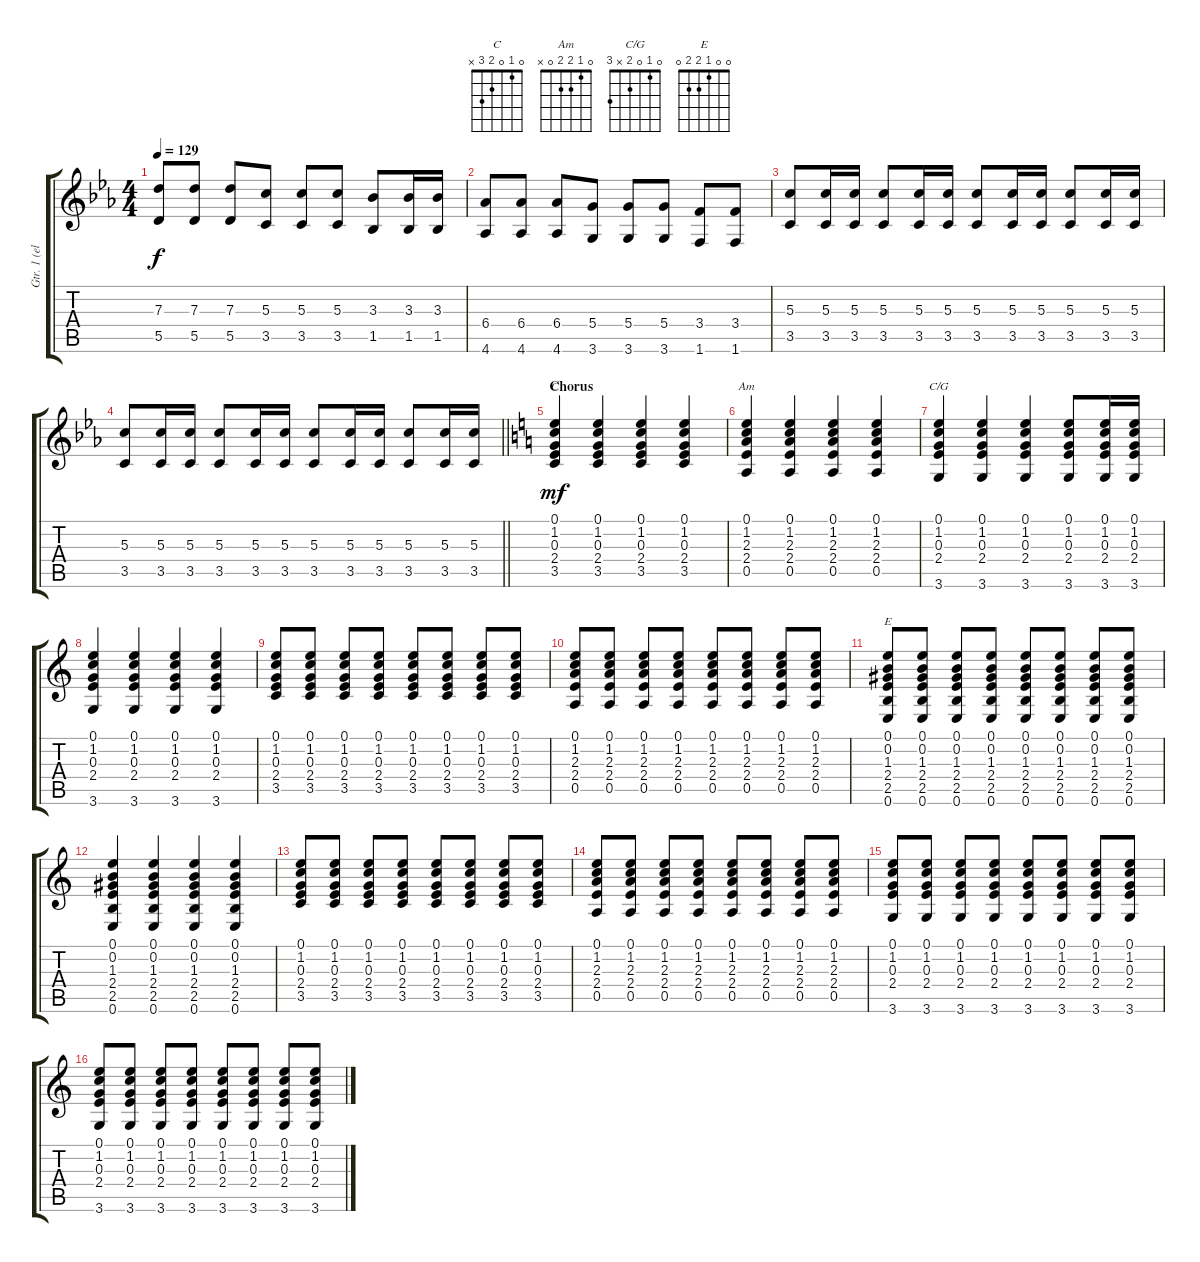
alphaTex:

\track ("Gtr. 1 (elec.)" "Gtr. 1 (el") {instrument overdrivenguitar}
\staff {score tabs}
\tuning (E4 B3 G3 D3 A2 E2) {hide}
\chord ("C" 0 1 0 2 3 x)
\chord ("Am" 0 1 2 2 0 x)
\chord ("C/G" 0 1 0 2 x 3)
\chord ("E" 0 0 1 2 2 0)
\ts (4 4)
\tempo 129
\clef g2
\ks eb
(7.3 5.5).8{dy f} (7.3 5.5).8 (7.3 5.5).8 (5.3 3.5).8 (5.3 3.5).8 (5.3 3.5).8 (3.3 1.5).8 (3.3 1.5).16 (3.3 1.5).16 |
(6.4 4.6).8 (6.4 4.6).8 (6.4 4.6).8 (5.4 3.6).8 (5.4 3.6).8 (5.4 3.6).8 (3.4 1.6).8 (3.4 1.6).8 |
(5.3 3.5).8 (5.3 3.5).16 (5.3 3.5).16 (5.3 3.5).8 (5.3 3.5).16 (5.3 3.5).16 (5.3 3.5).8 (5.3 3.5).16 (5.3 3.5).16 (5.3 3.5).8 (5.3 3.5).16 (5.3 3.5).16 |
\barLineRight lightlight
(5.3 3.5).8 (5.3 3.5).16 (5.3 3.5).16 (5.3 3.5).8 (5.3 3.5).16 (5.3 3.5).16 (5.3 3.5).8 (5.3 3.5).16 (5.3 3.5).16 (5.3 3.5).8 (5.3 3.5).16 (5.3 3.5).16 |
\section ("" "Chorus")
\ks c
(0.1 1.2 0.3 2.4 3.5).4{ch "C" dy mf} (0.1 1.2 0.3 2.4 3.5).4 (0.1 1.2 0.3 2.4 3.5).4 (0.1 1.2 0.3 2.4 3.5).4 |
(0.1 1.2 2.3 2.4 0.5).4{ch "Am"} (0.1 1.2 2.3 2.4 0.5).4 (0.1 1.2 2.3 2.4 0.5).4 (0.1 1.2 2.3 2.4 0.5).4 |
(0.1 1.2 0.3 2.4 3.6).4{ch "C/G"} (0.1 1.2 0.3 2.4 3.6).4 (0.1 1.2 0.3 2.4 3.6).4 (0.1 1.2 0.3 2.4 3.6).8 (0.1 1.2 0.3 2.4 3.6).16 (0.1 1.2 0.3 2.4 3.6).16 |
(0.1 1.2 0.3 2.4 3.6).4 (0.1 1.2 0.3 2.4 3.6).4 (0.1 1.2 0.3 2.4 3.6).4 (0.1 1.2 0.3 2.4 3.6).4 |
(0.1 1.2 0.3 2.4 3.5).8 (0.1 1.2 0.3 2.4 3.5).8 (0.1 1.2 0.3 2.4 3.5).8 (0.1 1.2 0.3 2.4 3.5).8 (0.1 1.2 0.3 2.4 3.5).8 (0.1 1.2 0.3 2.4 3.5).8 (0.1 1.2 0.3 2.4 3.5).8 (0.1 1.2 0.3 2.4 3.5).8 |
(0.1 1.2 2.3 2.4 0.5).8 (0.1 1.2 2.3 2.4 0.5).8 (0.1 1.2 2.3 2.4 0.5).8 (0.1 1.2 2.3 2.4 0.5).8 (0.1 1.2 2.3 2.4 0.5).8 (0.1 1.2 2.3 2.4 0.5).8 (0.1 1.2 2.3 2.4 0.5).8 (0.1 1.2 2.3 2.4 0.5).8 |
(0.1 0.2 1.3 2.4 2.5 0.6).8{ch "E"} (0.1 0.2 1.3 2.4 2.5 0.6).8 (0.1 0.2 1.3 2.4 2.5 0.6).8 (0.1 0.2 1.3 2.4 2.5 0.6).8 (0.1 0.2 1.3 2.4 2.5 0.6).8 (0.1 0.2 1.3 2.4 2.5 0.6).8 (0.1 0.2 1.3 2.4 2.5 0.6).8 (0.1 0.2 1.3 2.4 2.5 0.6).8 |
(0.1 0.2 1.3 2.4 2.5 0.6).4 (0.1 0.2 1.3 2.4 2.5 0.6).4 (0.1 0.2 1.3 2.4 2.5 0.6).4 (0.1 0.2 1.3 2.4 2.5 0.6).4 |
(0.1 1.2 0.3 2.4 3.5).8 (0.1 1.2 0.3 2.4 3.5).8 (0.1 1.2 0.3 2.4 3.5).8 (0.1 1.2 0.3 2.4 3.5).8 (0.1 1.2 0.3 2.4 3.5).8 (0.1 1.2 0.3 2.4 3.5).8 (0.1 1.2 0.3 2.4 3.5).8 (0.1 1.2 0.3 2.4 3.5).8 |
(0.1 1.2 2.3 2.4 0.5).8 (0.1 1.2 2.3 2.4 0.5).8 (0.1 1.2 2.3 2.4 0.5).8 (0.1 1.2 2.3 2.4 0.5).8 (0.1 1.2 2.3 2.4 0.5).8 (0.1 1.2 2.3 2.4 0.5).8 (0.1 1.2 2.3 2.4 0.5).8 (0.1 1.2 2.3 2.4 0.5).8 |
(0.1 1.2 0.3 2.4 3.6).8 (0.1 1.2 0.3 2.4 3.6).8 (0.1 1.2 0.3 2.4 3.6).8 (0.1 1.2 0.3 2.4 3.6).8 (0.1 1.2 0.3 2.4 3.6).8 (0.1 1.2 0.3 2.4 3.6).8 (0.1 1.2 0.3 2.4 3.6).8 (0.1 1.2 0.3 2.4 3.6).8 |
(0.1 1.2 0.3 2.4 3.6).8 (0.1 1.2 0.3 2.4 3.6).8 (0.1 1.2 0.3 2.4 3.6).8 (0.1 1.2 0.3 2.4 3.6).8 (0.1 1.2 0.3 2.4 3.6).8 (0.1 1.2 0.3 2.4 3.6).8 (0.1 1.2 0.3 2.4 3.6).8 (0.1 1.2 0.3 2.4 3.6).8
